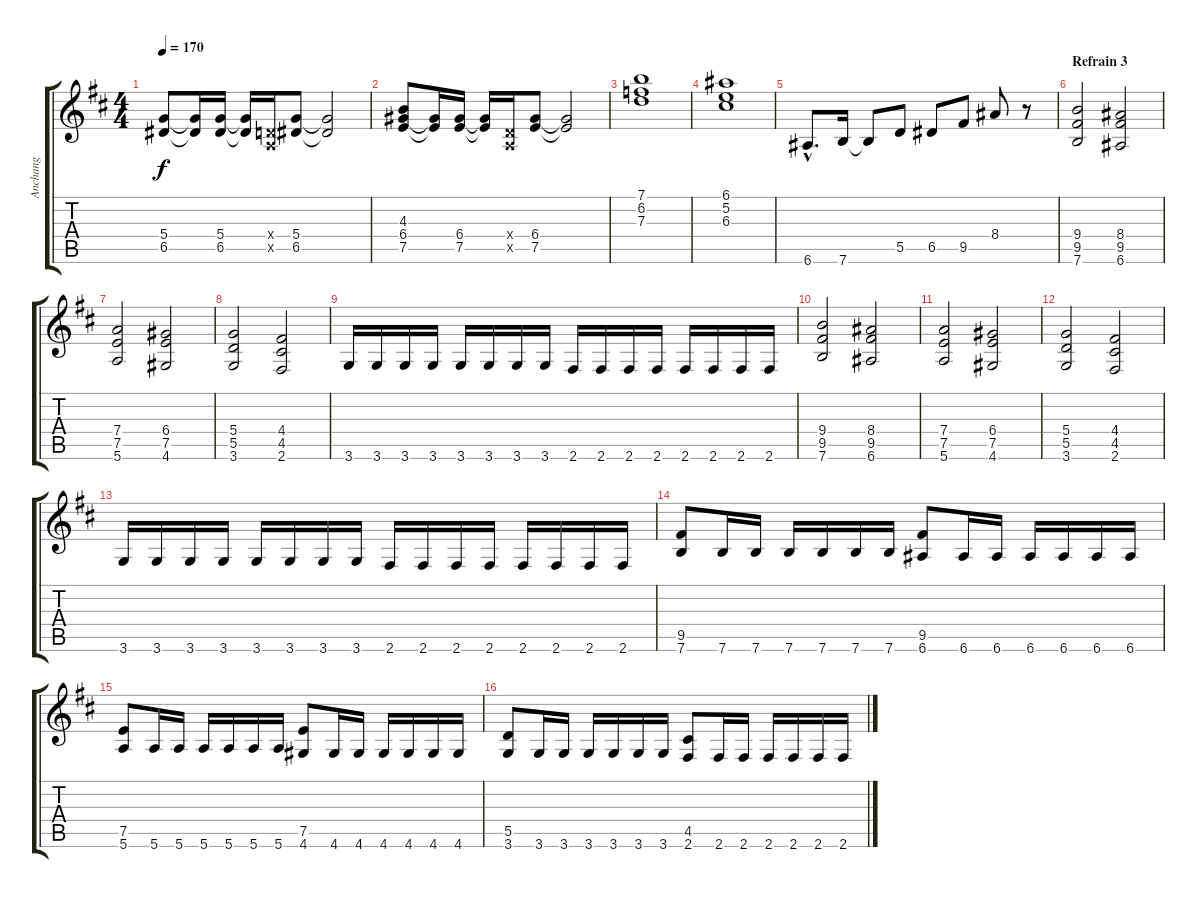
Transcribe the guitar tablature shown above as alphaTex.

\track ("Anchang" "Anchang") {instrument overdrivenguitar}
\staff {score tabs}
\tuning (E4 B3 G3 D3 A2 E2) {hide}
\ts (4 4)
\tempo 170
\clef g2
\ks d
(5.4 6.5).8{dy f} (5.4{t} 6.5{t}).16 (5.4 6.5).16 (5.4{t} 6.5{t}).16 (0.4{x} 0.5{x}).16 (5.4 6.5).8 (5.4{t} 6.5{t}).2 |
(4.3{t} 6.4 7.5).8 (6.4{t} 7.5{t}).16 (6.4 7.5).16 (6.4{t} 7.5{t}).16 (0.4{x} 0.5{x}).16 (6.4 7.5).8 (6.4{t} 7.5{t}).2 |
(7.1 6.2 7.3).1 |
(6.1 5.2 6.3).1 |
6.6{hac}.8{d} 7.6.16 7.6{t}.8 5.5.8 6.5.8 9.5.8 8.4.8 r.8 |
\section ("" "Refrain 3")
(9.4 9.5 7.6).2 (8.4 9.5 6.6).2 |
(7.4 7.5 5.6).2 (6.4 7.5 4.6).2 |
(5.4 5.5 3.6).2 (4.4 4.5 2.6).2 |
3.6.16 3.6.16 3.6.16 3.6.16 3.6.16 3.6.16 3.6.16 3.6.16 2.6.16 2.6.16 2.6.16 2.6.16 2.6.16 2.6.16 2.6.16 2.6.16 |
(9.4 9.5 7.6).2 (8.4 9.5 6.6).2 |
(7.4 7.5 5.6).2 (6.4 7.5 4.6).2 |
(5.4 5.5 3.6).2 (4.4 4.5 2.6).2 |
3.6.16 3.6.16 3.6.16 3.6.16 3.6.16 3.6.16 3.6.16 3.6.16 2.6.16 2.6.16 2.6.16 2.6.16 2.6.16 2.6.16 2.6.16 2.6.16 |
(9.5 7.6).8 7.6.16 7.6.16 7.6.16 7.6.16 7.6.16 7.6.16 (9.5 6.6).8 6.6.16 6.6.16 6.6.16 6.6.16 6.6.16 6.6.16 |
(7.5 5.6).8 5.6.16 5.6.16 5.6.16 5.6.16 5.6.16 5.6.16 (7.5 4.6).8 4.6.16 4.6.16 4.6.16 4.6.16 4.6.16 4.6.16 |
(5.5 3.6).8 3.6.16 3.6.16 3.6.16 3.6.16 3.6.16 3.6.16 (4.5 2.6).8 2.6.16 2.6.16 2.6.16 2.6.16 2.6.16 2.6.16
